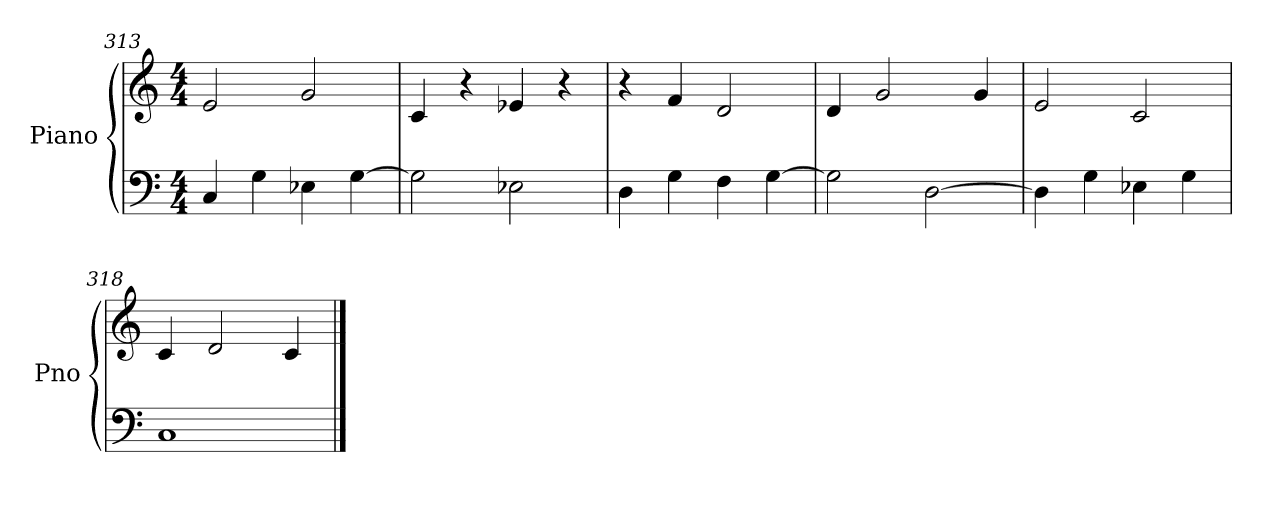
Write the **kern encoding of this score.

**kern	**kern
*part1	*part1
*staff2	*staff1
*I"Piano	*
*I'Pno	*
!!LO:PB:g=z
*clefF4	*clefG2
*k[]	*k[]
*M4/4	*M4/4
=313	=313
4C/	2e/
4G\	.
4E-X\	2g/
[4G\	.
=314	=314
2G\]	4c/
.	4r
2E-X\	4e-X/
.	4r
=315	=315
4D\	4r
4G\	4f/
4F\	2d/
[4G\	.
=316	=316
2G\]	4d/
.	2g/
[2D\	.
.	4g/
=317	=317
4D\]	2e/
4G\	.
4E-X\	2c/
4G\	.
=318	=318
1C	4c/
.	2d/
.	4c/
==	==
*-	*-
